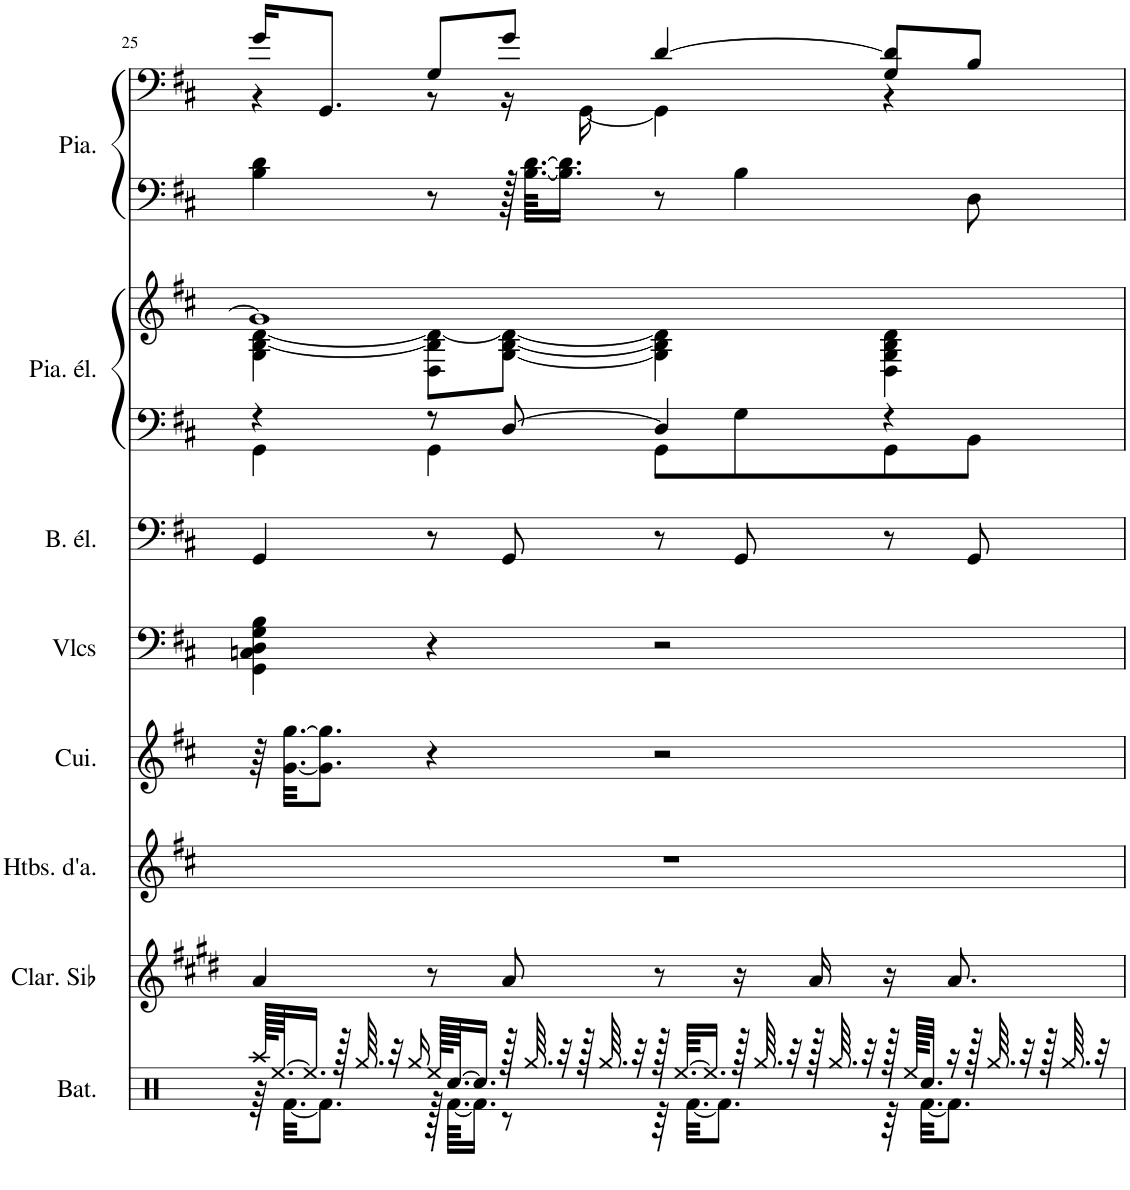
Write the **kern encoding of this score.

**kern	**kern	**kern	**kern	**kern	**kern	**kern	**kern	**kern	**kern
*part8	*part7	*part6	*part5	*part4	*part3	*part2	*part2	*part1	*part1
*staff10	*staff9	*staff8	*staff7	*staff6	*staff5	*staff4	*staff3	*staff2	*staff1
*I"Batterie, Drums	*I"Clarinette en Sib	*I"Hautbois d'amour, Oboe	*I"Cuivres, Brass Section	*I"Violoncelles, String Ensemble 2	*I"Basse électrique à 5 cordes, Slap Bass 1	*I"Piano électrique, Electric Piano 1	*	*I"Piano, Acoustic Grand Piano	*
*I'Bat.	*I'Clar. Sib	*I'Htbs. d'a.	*I'Cui.	*I'Vlcs	*I'B. él.	*I'Pia. él.	*	*I'Pia.	*
!!LO:PB:g=z
*clefX	*clefG2	*clefG2	*clefG2	*clefF4	*clefF4	*clefF4	*clefG2	*clefF4	*clefF4
*	*Trd1c2	*Trd2c3	*	*	*Trd7c12	*	*	*	*
*k[]	*k[f#c#g#d#]	*k[f#c#]	*k[f#c#]	*k[f#c#]	*k[f#c#]	*k[f#c#]	*k[f#c#]	*k[f#c#]	*k[f#c#]
*M4/4	*M4/4	*M4/4	*M4/4	*M4/4	*M4/4	*M4/4	*M4/4	*M4/4	*M4/4
=25	=25	=25	=25	=25	=25	=25	=25	=25	=25
*^	*	*	*	*	*	*^	*^	*	*^
128Raa/KLLLL	64r	4a/	1r	64r	4GG\ 4Cn\ 4D\ 4G\ 4B\	4GG/	4r	4GG\	1g]	4G\ [4B\ [4d\	4B\ 4d\	16g/KL	4r
[64.Ree/JJ	.	.	.	.	.	.	.	.	.	.	.	.	.
.	[32.Rf\KKL	.	.	[32.g\ [32.gg\KKL	.	.	.	.	.	.	.	.	.
16.Ree/JJ]	.	.	.	.	.	.	.	.	.	.	.	.	.
.	8.Rf\J]	.	.	8.g\] 8.gg\]J	.	.	.	.	.	.	.	8.GG/J	.
128r	.	.	.	.	.	.	.	.	.	.	.	.	.
64.Rgg/	.	.	.	.	.	.	.	.	.	.	.	.	.
32r	.	.	.	.	.	.	.	.	.	.	.	.	.
16Rgg/	.	.	.	.	.	.	.	.	.	.	.	.	.
128Ree/KLLLL	128r	8r	.	4r	4r	8r	8r	4GG\	.	8D\ 8B\] 8d\_L	8r	8G/L	8r
[64.Rcc/JJ	[64.Rf\KKLL	.	.	.	.	.	.	.	.	.	.	.	.
16.Rcc/JJ]	16.Rf\JJ]	.	.	.	.	.	.	.	.	.	.	.	.
128r	8r	8a/	.	.	.	8GG/	[8D/	.	.	[8G\ [8B\ 8d\_J	128r	8g/J	16r
64.Rgg/	.	.	.	.	.	.	.	.	.	.	[64.B\ [64.d\KKLL	.	.
32r	.	.	.	.	.	.	.	.	.	.	16.B\] 16.d\]JJ	.	.
128r	.	.	.	.	.	.	.	.	.	.	.	.	[16GG\
64.Rgg/	.	.	.	.	.	.	.	.	.	.	.	.	.
32r	.	.	.	.	.	.	.	.	.	.	.	.	.
128r	64r	8r	.	2r	2r	8r	4D/]	8GG\L	.	4G\] 4B\] 4d\]	8r	[4d/	4GG\]
[64.Ree/KKLL	.	.	.	.	.	.	.	.	.	.	.	.	.
.	[32.Rf\KKL	.	.	.	.	.	.	.	.	.	.	.	.
16.Ree/JJ]	.	.	.	.	.	.	.	.	.	.	.	.	.
.	8.Rf\J]	.	.	.	.	.	.	.	.	.	.	.	.
128r	.	16r	.	.	.	8GG/	.	8G\	.	.	4B\	.	.
64.Rgg/	.	.	.	.	.	.	.	.	.	.	.	.	.
32r	.	.	.	.	.	.	.	.	.	.	.	.	.
128r	.	16a/	.	.	.	.	.	.	.	.	.	.	.
64.Rgg/	.	.	.	.	.	.	.	.	.	.	.	.	.
32r	.	.	.	.	.	.	.	.	.	.	.	.	.
128r	64r	16r	.	.	.	8r	4r	8GG\	.	4D\ 4G\ 4B\ 4d\	.	8G/ 8d/]L	4r
128Ree/KKLLL	.	.	.	.	.	.	.	.	.	.	.	.	.
32.Rcc/JJJ	[32.Rf\KKL	.	.	.	.	.	.	.	.	.	.	.	.
16r	8.Rf\J]	8.a/	.	.	.	.	.	.	.	.	.	.	.
128r	.	.	.	.	.	8GG/	.	8BB\J	.	.	8D\	8B/J	.
64.Rgg/	.	.	.	.	.	.	.	.	.	.	.	.	.
32r	.	.	.	.	.	.	.	.	.	.	.	.	.
128r	.	.	.	.	.	.	.	.	.	.	.	.	.
64.Rgg/	.	.	.	.	.	.	.	.	.	.	.	.	.
32r	.	.	.	.	.	.	.	.	.	.	.	.	.
*	*	*	*	*	*	*	*v	*v	*	*	*	*v	*v
*v	*v	*	*	*	*	*	*	*v	*v	*	*
=	=	=	=	=	=	=	=	=	=
*-	*-	*-	*-	*-	*-	*-	*-	*-	*-
